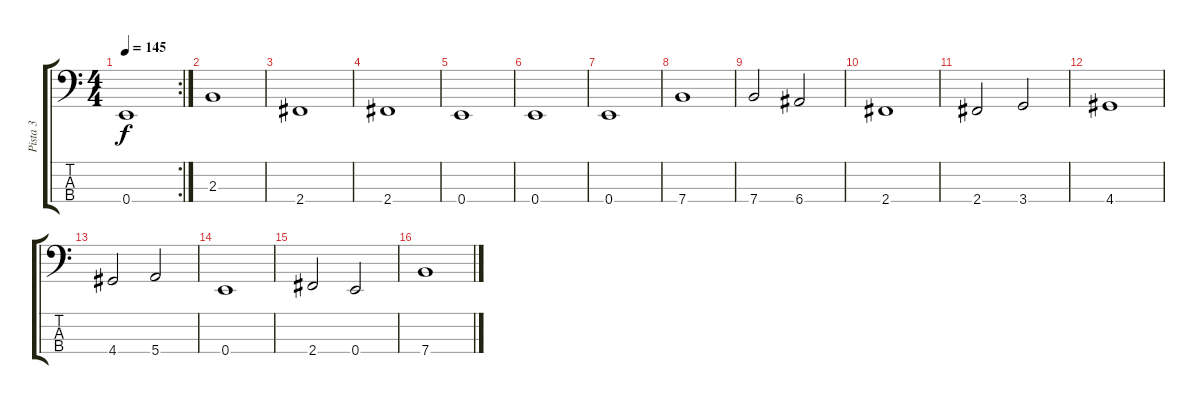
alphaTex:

\track ("Pista 3" "Pista 3") {instrument electricbasspick}
\staff {score tabs}
\tuning (G2 D2 A1 E1) {hide}
\rc 2
\ts (4 4)
\tempo 145
\clef f4
\ks c
0.4.1{dy f} |
2.3.1 |
2.4.1 |
2.4.1 |
0.4.1 |
0.4.1 |
0.4.1 |
7.4.1 |
7.4.2 6.4.2 |
2.4.1 |
2.4.2 3.4.2 |
4.4.1 |
4.4.2 5.4.2 |
0.4.1 |
2.4.2 0.4.2 |
7.4.1
